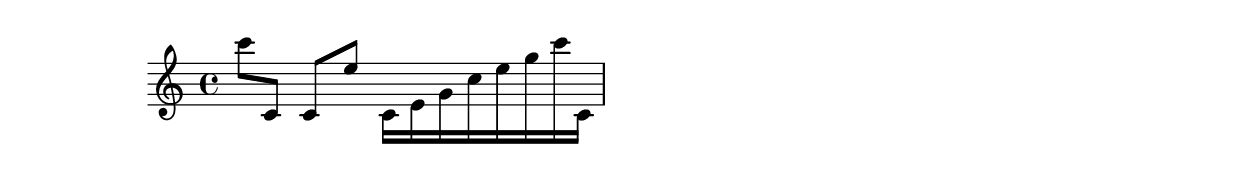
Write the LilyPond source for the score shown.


\version "2.11.51"

\header
{
  texidoc="A knee is made automatically when a horizontal
beam fits in a gap between note heads that is larger than a predefined
threshold.
"
}
\layout{ ragged-right = ##t }

\context Staff \relative c''{ 
  c'8[ c,,]  c8[ e']
  c,16[ e g c e g c c,,] 
}
